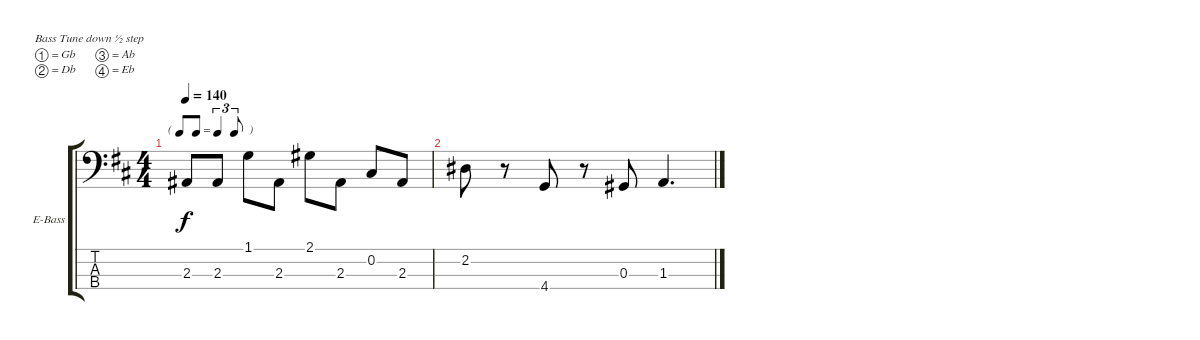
\bracketExtendMode groupsimilarinstruments
\firstSystemTrackNameOrientation horizontal
\otherSystemsTrackNameOrientation horizontal
\track (" Bass" "E-Bass") {instrument electricbasspick}
\staff {score tabs}
\tuning (Gb2 Db2 Ab1 Eb1)
\ts (4 4)
\tf triplet8th
\tempo 140
\clef f4
\ks d
2.3.8{dy f} 2.3.8 1.1.8 2.3.8 2.1.8 2.3.8 0.2.8 2.3.8 |
2.2.8 r.8 4.4.8 r.8 0.3.8 1.3.4{d}
